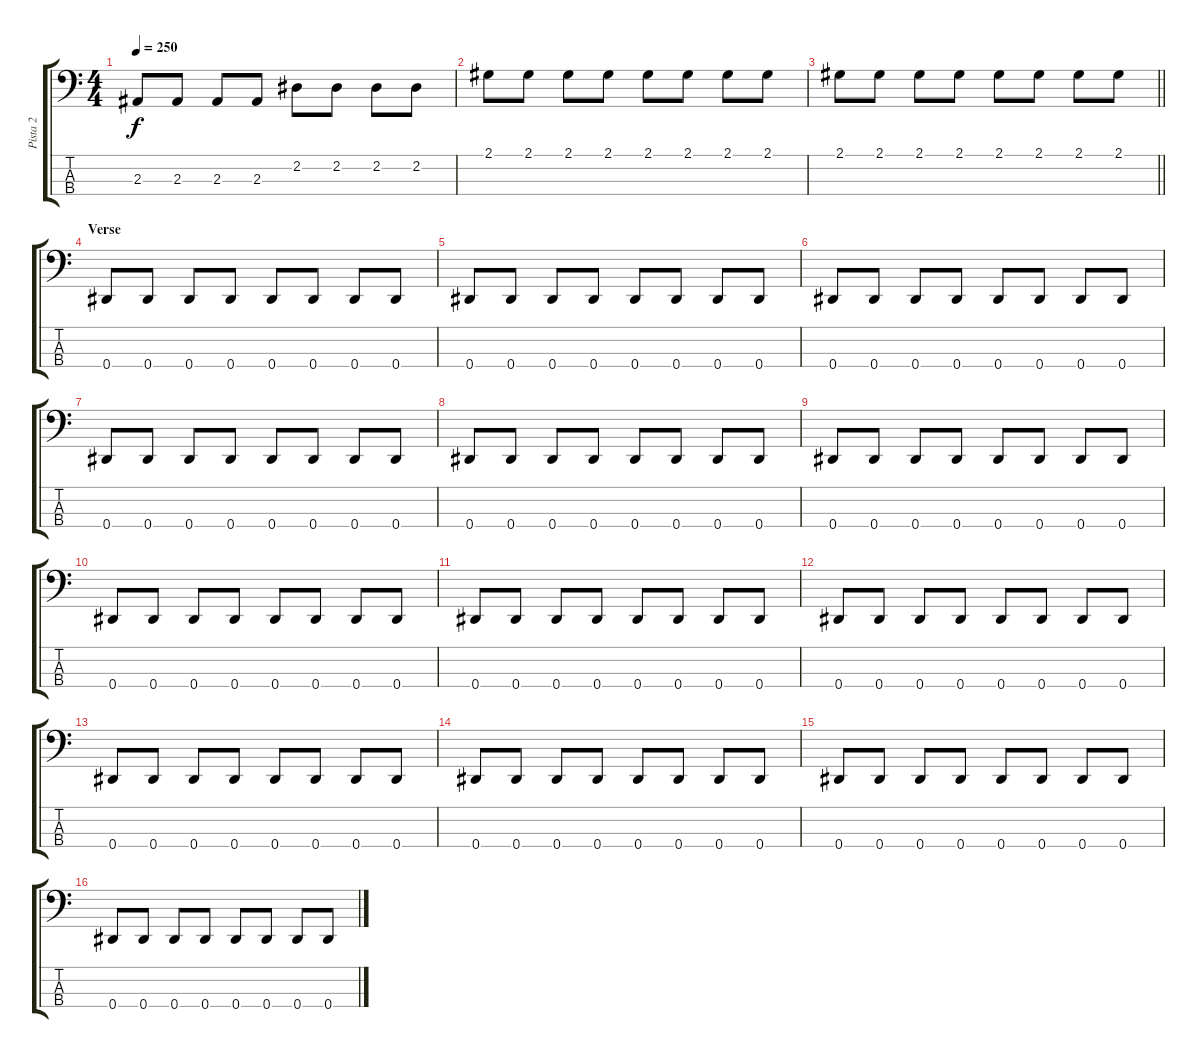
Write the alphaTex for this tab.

\track ("Pista 2" "Pista 2") {instrument electricbasspick}
\staff {score tabs}
\tuning (Gb2 Db2 Ab1 Eb1) {hide}
\ts (4 4)
\tempo 250
\clef f4
\ks c
2.3.8{dy f} 2.3.8 2.3.8 2.3.8 2.2.8 2.2.8 2.2.8 2.2.8 |
2.1.8 2.1.8 2.1.8 2.1.8 2.1.8 2.1.8 2.1.8 2.1.8 |
\barLineRight lightlight
2.1.8 2.1.8 2.1.8 2.1.8 2.1.8 2.1.8 2.1.8 2.1.8 |
\section ("" "Verse")
0.4.8 0.4.8 0.4.8 0.4.8 0.4.8 0.4.8 0.4.8 0.4.8 |
0.4.8 0.4.8 0.4.8 0.4.8 0.4.8 0.4.8 0.4.8 0.4.8 |
0.4.8 0.4.8 0.4.8 0.4.8 0.4.8 0.4.8 0.4.8 0.4.8 |
0.4.8 0.4.8 0.4.8 0.4.8 0.4.8 0.4.8 0.4.8 0.4.8 |
0.4.8 0.4.8 0.4.8 0.4.8 0.4.8 0.4.8 0.4.8 0.4.8 |
0.4.8 0.4.8 0.4.8 0.4.8 0.4.8 0.4.8 0.4.8 0.4.8 |
0.4.8 0.4.8 0.4.8 0.4.8 0.4.8 0.4.8 0.4.8 0.4.8 |
0.4.8 0.4.8 0.4.8 0.4.8 0.4.8 0.4.8 0.4.8 0.4.8 |
0.4.8 0.4.8 0.4.8 0.4.8 0.4.8 0.4.8 0.4.8 0.4.8 |
0.4.8 0.4.8 0.4.8 0.4.8 0.4.8 0.4.8 0.4.8 0.4.8 |
0.4.8 0.4.8 0.4.8 0.4.8 0.4.8 0.4.8 0.4.8 0.4.8 |
0.4.8 0.4.8 0.4.8 0.4.8 0.4.8 0.4.8 0.4.8 0.4.8 |
0.4.8 0.4.8 0.4.8 0.4.8 0.4.8 0.4.8 0.4.8 0.4.8
